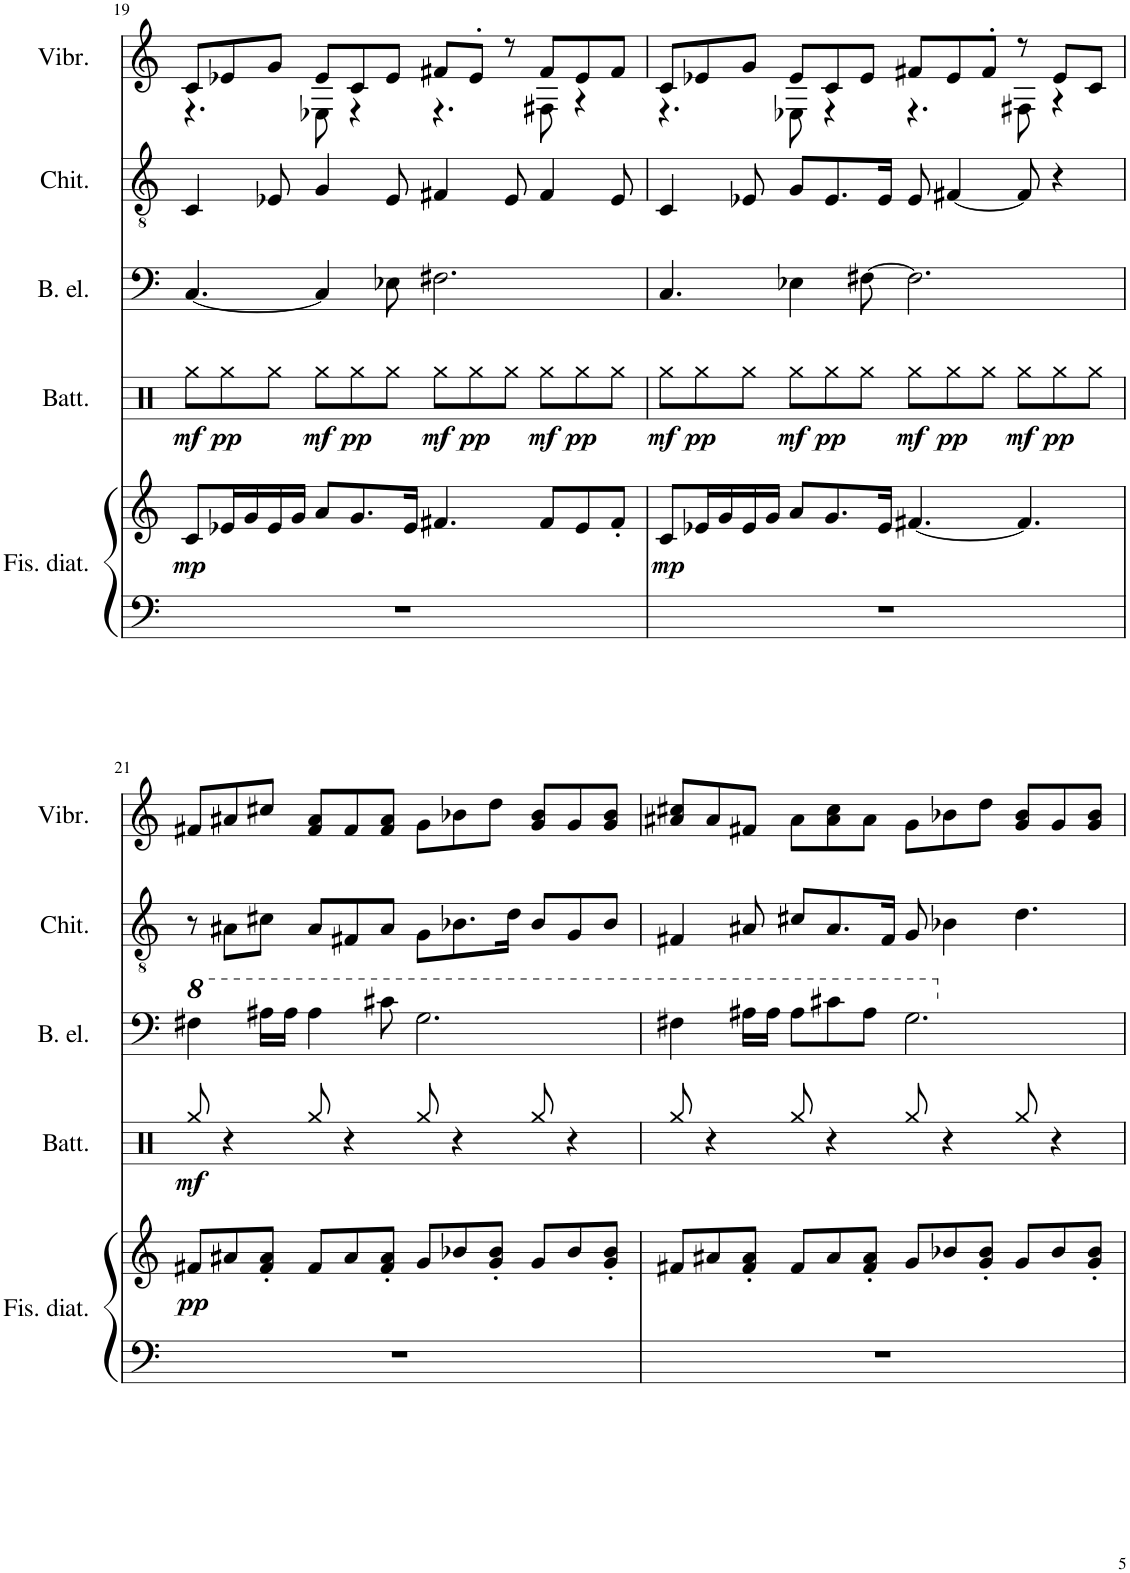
**kern	**kern	**dynam	**kern	**dynam	**kern	**kern	**kern
*part5	*part5	*part5	*part4	*part4	*part3	*part2	*part1
*staff6	*staff5	*staff5/6	*staff4	*staff4	*staff3	*staff2	*staff1
*I"Fisarmonica diatonica	*	*	*I"Batteria	*	*I"Basso elettrico	*I"Chitarra classica	*I"Vibrafono
*I'Fis. diat.	*	*	*I'Batt.	*	*I'B. el.	*I'Chit.	*I'Vibr.
!!LO:PB:g=z
*clefF4	*clefG2	*	*clefX	*	*clefF4	*clefGv2	*clefG2
*	*	*	*	*	*Trd7c12	*	*
*k[]	*k[]	*	*k[]	*	*k[]	*k[]	*k[]
*M12/8	*M12/8	*	*M12/8	*	*M12/8	*M12/8	*M12/8
=19	=19	=19	=19	=19	=19	=19	=19
*	*	*	*	*	*	*	*^
!	!	!LO:DY:b	!	!LO:DY:b	!	!	!	!
1.r	8c/L	mp	8Rgg\L	mf	[4.C/	4C/	8c/L	4.r
!	!	!	!	!LO:DY:b	!	!	!	!
.	16e-X/L	.	8Rgg\	pp	.	.	8e-X/	.
.	16g/	.	.	.	.	.	.	.
.	16e-/	.	8Rgg\J	.	.	8E-X/	8g/J	.
.	16g/JJ	.	.	.	.	.	.	.
!	!	!	!	!LO:DY:b	!	!	!	!
.	8a/L	.	8Rgg\L	mf	4C/]	4G/	8e-/L	8E-X\
!	!	!	!	!LO:DY:b	!	!	!	!
.	8.g/	.	8Rgg\	pp	.	.	8c/	4r
.	.	.	8Rgg\J	.	8E-X\	8E-/	8e-/J	.
.	16e-/Jk	.	.	.	.	.	.	.
!	!	!	!	!LO:DY:b	!	!	!	!
.	4.f#X/	.	8Rgg\L	mf	2.F#X\	4F#X/	8f#X/L	4.r
!	!	!	!	!LO:DY:b	!	!	!	!
.	.	.	8Rgg\	pp	.	.	8e-'/J	.
.	.	.	8Rgg\J	.	.	8E-/	8r	.
!	!	!	!	!LO:DY:b	!	!	!	!
.	8f#/L	.	8Rgg\L	mf	.	4F#/	8f#/L	8F#X\
!	!	!	!	!LO:DY:b	!	!	!	!
.	8e-/	.	8Rgg\	pp	.	.	8e-/	4r
.	8f#'/J	.	8Rgg\J	.	.	8E-/	8f#/J	.
=20	=20	=20	=20	=20	=20	=20	=20	=20
!	!	!LO:DY:b	!	!LO:DY:b	!	!	!	!
1.r	8c/L	mp	8Rgg\L	mf	4.C/	4C/	8c/L	4.r
!	!	!	!	!LO:DY:b	!	!	!	!
.	16e-X/L	.	8Rgg\	pp	.	.	8e-X/	.
.	16g/	.	.	.	.	.	.	.
.	16e-/	.	8Rgg\J	.	.	8E-X/	8g/J	.
.	16g/JJ	.	.	.	.	.	.	.
!	!	!	!	!LO:DY:b	!	!	!	!
.	8a/L	.	8Rgg\L	mf	4E-X\	8G/L	8e-/L	8E-X\
!	!	!	!	!LO:DY:b	!	!	!	!
.	8.g/	.	8Rgg\	pp	.	8.E-/	8c/	4r
.	.	.	8Rgg\J	.	[8F#X\	.	8e-/J	.
.	16e-/Jk	.	.	.	.	16E-/Jk	.	.
!	!	!	!	!LO:DY:b	!	!	!	!
.	[4.f#X/	.	8Rgg\L	mf	2.F#\]	8E-/	8f#X/L	4.r
!	!	!	!	!LO:DY:b	!	!	!	!
.	.	.	8Rgg\	pp	.	[4F#X/	8e-/	.
.	.	.	8Rgg\J	.	.	.	8f#'/J	.
!	!	!	!	!LO:DY:b	!	!	!	!
.	4.f#/]	.	8Rgg\L	mf	.	8F#/]	8r	8F#X\
!	!	!	!	!LO:DY:b	!	!	!	!
.	.	.	8Rgg\	pp	.	4r	8e-/L	4r
.	.	.	8Rgg\J	.	.	.	8c/J	.
*	*	*	*	*	*	*	*v	*v
!!LO:LB:g=z
=21	=21	=21	=21	=21	=21	=21	=21
*	*	*	*	*	*8va	*	*
!	!	!LO:DY:b	!	!LO:DY:b	!	!	!
1.r	8f#X/L	pp	8Rgg/	mf	4f#X\	8r	8f#X/L
.	8a#X/	.	4r	.	.	8A#X\L	8a#X/
.	8f#/' 8a#/'J	.	.	.	16a#X\LL	8c#X\J	8cc#X/J
.	.	.	.	.	16a#\JJ	.	.
.	8f#/L	.	8Rgg/	.	4a#\	8A#/L	8f#/ 8a#/L
.	8a#/	.	4r	.	.	8F#X/	8f#/
.	8f#/' 8a#/'J	.	.	.	8cc#X\	8A#/J	8f#/ 8a#/J
.	8g/L	.	8Rgg/	.	2.g\	8G\L	8g\L
.	8b-X/	.	4r	.	.	8.B-X\	8b-X\
.	8g/' 8b-/'J	.	.	.	.	.	8dd\J
.	.	.	.	.	.	16d\Jk	.
.	8g/L	.	8Rgg/	.	.	8B-/L	8g/ 8b-/L
.	8b-/	.	4r	.	.	8G/	8g/
.	8g/' 8b-/'J	.	.	.	.	8B-/J	8g/ 8b-/J
=22	=22	=22	=22	=22	=22	=22	=22
1.r	8f#X/L	.	8Rgg/	.	4f#X\	4F#X/	8a#X/ 8cc#X/L
.	8a#X/	.	4r	.	.	.	8a#/
.	8f#/' 8a#/'J	.	.	.	16a#X\LL	8A#X/	8f#X/J
.	.	.	.	.	16a#\JJ	.	.
.	8f#/L	.	8Rgg/	.	8a#\L	8c#X/L	8a#\L
.	8a#/	.	4r	.	8cc#X\	8.A#/	8a#\ 8cc#\
.	8f#/' 8a#/'J	.	.	.	8a#\J	.	8a#\J
.	.	.	.	.	.	16F#/Jk	.
.	8g/L	.	8Rgg/	.	2.g\	8G/	8g\L
.	8b-X/	.	4r	.	.	4B-X\	8b-X\
.	8g/' 8b-/'J	.	.	.	.	.	8dd\J
.	8g/L	.	8Rgg/	.	.	4.d\	8g/ 8b-/L
.	8b-/	.	4r	.	.	.	8g/
.	8g/' 8b-/'J	.	.	.	.	.	8g/ 8b-/J
*	*	*	*	*	*X8va	*	*
=	=	=	=	=	=	=	=
*-	*-	*-	*-	*-	*-	*-	*-
